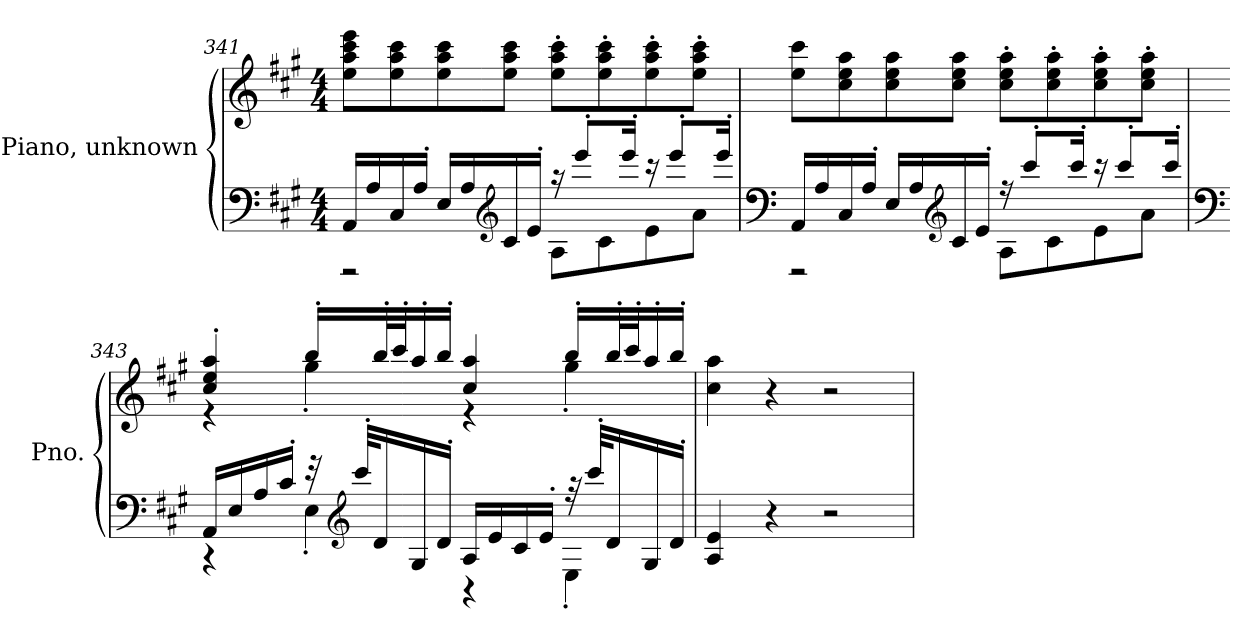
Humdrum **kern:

**kern	**kern
*part1	*part1
*staff2	*staff1
*I"Piano, unknown	*
*I'Pno.	*
!!LO:LB:g=z
*clefF4	*clefG2
*k[f#c#g#]	*k[f#c#g#]
*M4/4	*M4/4
=341	=341
*^	*
16AA/LL	2r	8ee\ 8aa\ 8ccc#\ 8eee\L
16A/	.	.
16C#/	.	8ee\ 8aa\ 8ccc#\
16A'/JJ	.	.
16E/LL	.	8ee\ 8aa\ 8ccc#\
16A/	.	.
*clefG2	*	*
16c#/	.	8ee\ 8aa\ 8ccc#\J
16e'/JJ	.	.
16r	8A\L	8ee\' 8aa\' 8ccc#\'L
8eee'/L	.	.
.	8c#\	8ee\' 8aa\' 8ccc#\'
16eee'/Jk	.	.
16r	8e\	8ee\' 8aa\' 8ccc#\'
8eee'/L	.	.
.	8a\J	8ee\' 8aa\' 8ccc#\'J
16eee'/Jk	.	.
=342	=342	=342
*clefF4	*	*
16AA/LL	2r	8ee\ 8ccc#\L
16A/	.	.
16C#/	.	8cc#\ 8ee\ 8aa\
16A'/JJ	.	.
16E/LL	.	8cc#\ 8ee\ 8aa\
16A/	.	.
*clefG2	*	*
16c#/	.	8cc#\ 8ee\ 8aa\J
16e'/JJ	.	.
16r	8A\L	8cc#\' 8ee\' 8aa\'L
8ccc#'/L	.	.
.	8c#\	8cc#\' 8ee\' 8aa\'
16ccc#'/Jk	.	.
16r	8e\	8cc#\' 8ee\' 8aa\'
8ccc#'/L	.	.
.	8a\J	8cc#\' 8ee\' 8aa\'J
16ccc#'/Jk	.	.
!!LO:PB:g=z
=343	=343	=343
*clefF4	*	*
*	*	*^
16AA/LL	4r	4cc#/' 4ee/' 4aa/'	4r
16E/	.	.	.
16A/	.	.	.
16c#'/JJ	.	.	.
32r	4E'\	16bb'/LL	4gg#'\
*clefG2	*	*	*
32ccc#'/KLL	.	.	.
16d/	.	32bb'/L	.
.	.	32ccc#'/J	.
16G#/	.	16aa'/	.
16d'/JJ	.	16bb'/JJ	.
16A/LL	4r	4cc#/ 4aa/	4r
16e/	.	.	.
16c#/	.	.	.
16e'/JJ	.	.	.
32r	4E'\	16bb'/LL	4gg#'\
32ccc#'/KLL	.	.	.
16d/	.	32bb'/L	.
.	.	32ccc#'/J	.
16G#/	.	16aa'/	.
16d'/JJ	.	16bb'/JJ	.
*v	*v	*	*
*	*v	*v
=344	=344
4A/ 4e/	4cc#\ 4aa\
4r	4r
2r	2r
=	=
*-	*-
